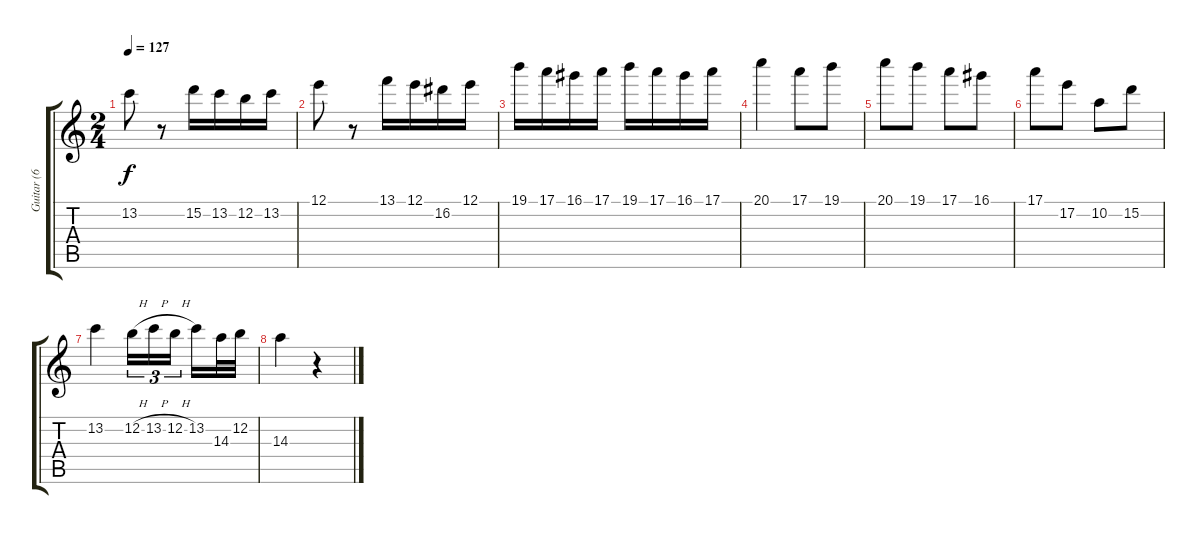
\track ("Guitar (6 strings)" "Guitar (6 ") {instrument distortionguitar}
\staff {score tabs}
\tuning (E4 B3 G3 D3 A2 E2) {hide}
\ts (2 4)
\tempo 127
\clef g2
\ks c
13.2.8{dy f} r.8 15.2.16 13.2.16 12.2.16 13.2.16 |
12.1.8 r.8 13.1.16 12.1.16 16.2.16 12.1.16 |
19.1.16 17.1.16 16.1.16 17.1.16 19.1.16 17.1.16 16.1.16 17.1.16 |
20.1.4 17.1.8 19.1.8 |
20.1.8 19.1.8 17.1.8 16.1.8 |
17.1.8 17.2.8 10.2.8 15.2.8 |
13.2.4 12.2{h}.16{tu (3 2)} 13.2{h}.16{tu (3 2)} 12.2{h}.16{tu (3 2) beam splitsecondary} 13.2.16 14.3.32 12.2.32 |
14.3.4 r.4
